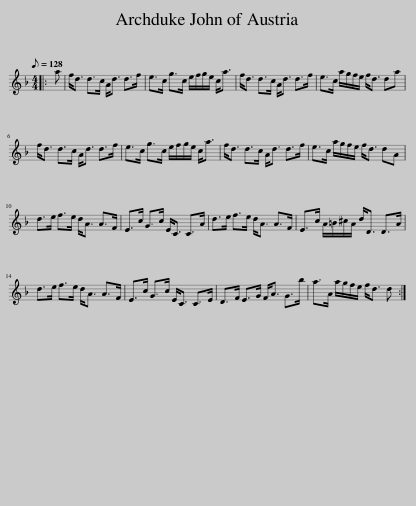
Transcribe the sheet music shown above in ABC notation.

X:1
L:1/8
Q:1/8=128
M:4/4
I:linebreak $
K:Dmin
V:1 treble
V:1
|: a | f<d d>c A<d d>f | e>c g>c e/f/g/e/ c<a | f<d d>c A<d d>f | e>c a/g/f/e/ f<d da |$ %5
 f<d d>c A<d d>f | e>c g>c e/f/g/e/ c<a | f<d d>c A<d d>f | e>c a/g/f/e/ f<d dA |$ d>e f>e d<A A>F | %10
 E>c G>c E<C C>A | d>e f>e d<A A>F | E>c A/=B/^c/A/ d<D D>A |$ d>e f>e d<A A>F | E>c G>c E<C C>E | %15
 D>F E>G F<A G>b | a>A a/g/f/e/ f<d d :| %17
